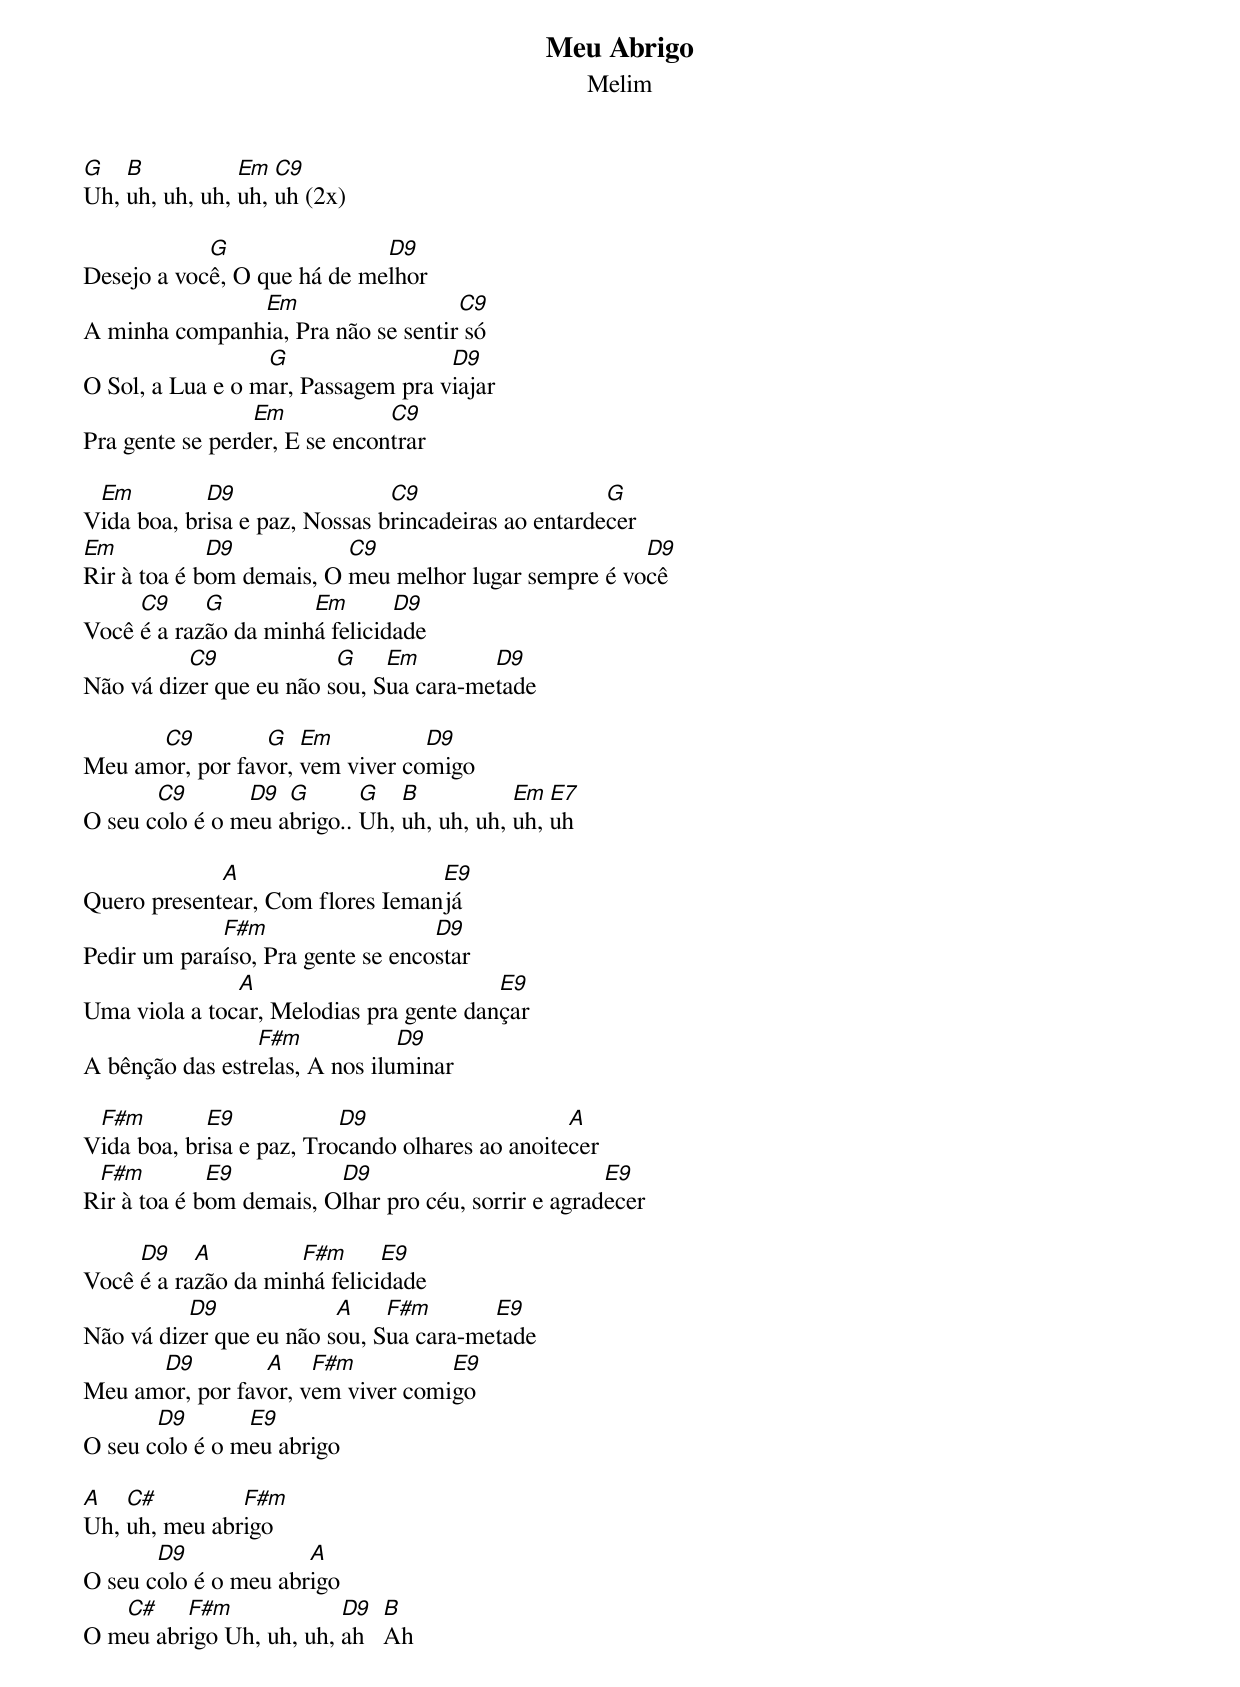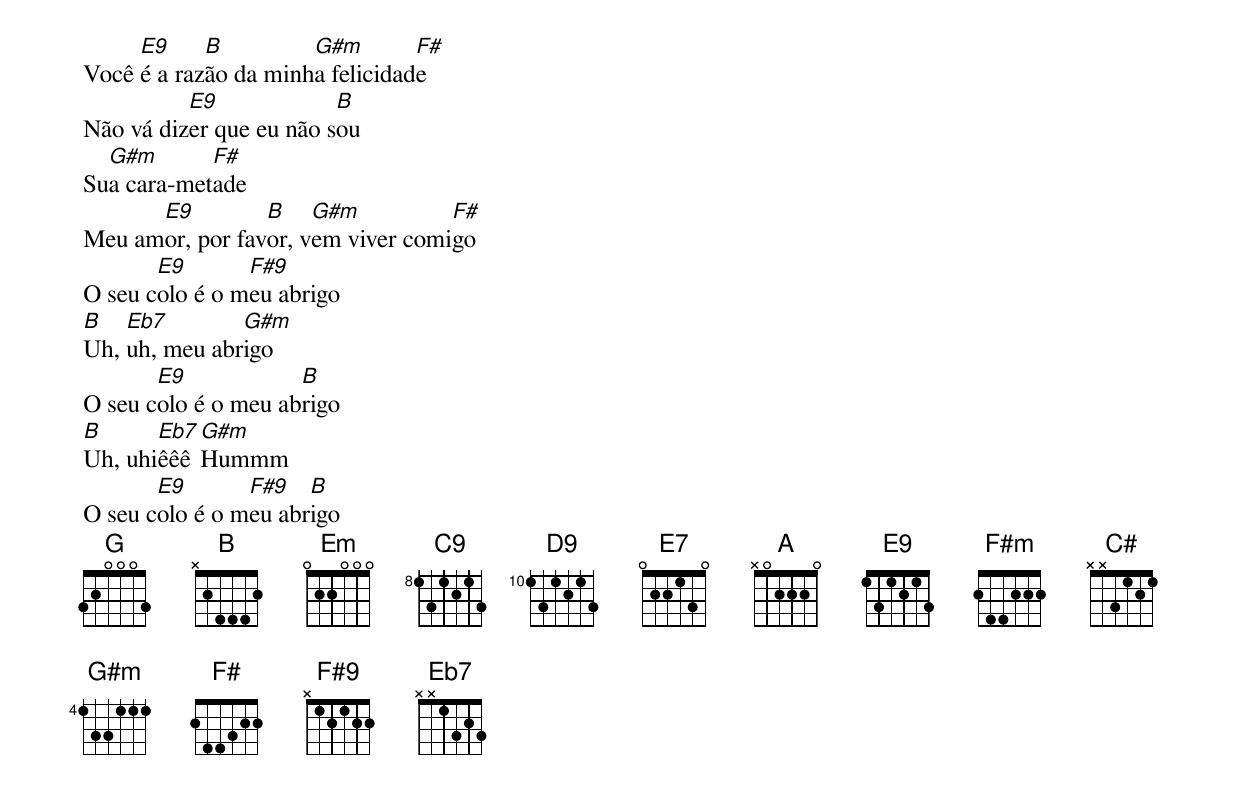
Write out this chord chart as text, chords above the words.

Meu Abrigo
Melim

G   B           Em  C9
Uh, uh, uh, uh, uh, uh (2x)

            G                D9
Desejo a você, O que há de melhor
               Em                   C9
A minha companhia, Pra não se sentir só
                  G                 D9
O Sol, a Lua e o mar, Passagem pra viajar
                 Em            C9
Pra gente se perder, E se encontrar

 Em         D9                 C9                    G
Vida boa, brisa e paz, Nossas brincadeiras ao entardecer
Em           D9           C9                          D9
Rir à toa é bom demais, O meu melhor lugar sempre é você
     C9     G         Em       D9
Você é a razão da minhá felicidade
          C9             G    Em        D9
Não vá dizer que eu não sou, Sua cara-metade

      C9         G   Em          D9
Meu amor, por favor, vem viver comigo
       C9       D9  G       G   B           Em  E7
O seu colo é o meu abrigo.. Uh, uh, uh, uh, uh, uh

             A                    E9
Quero presentear, Com flores Iemanjá
             F#m                   D9
Pedir um paraíso, Pra gente se encostar
               A                         E9
Uma viola a tocar, Melodias pra gente dançar
                 F#m            D9
A bênção das estrelas, A nos iluminar

 F#m        E9            D9                     A
Vida boa, brisa e paz, Trocando olhares ao anoitecer
 F#m         E9          D9                          E9
Rir à toa é bom demais, Olhar pro céu, sorrir e agradecer

     D9    A         F#m      E9
Você é a razão da minhá felicidade
          D9             A    F#m       E9
Não vá dizer que eu não sou, Sua cara-metade
      D9         A    F#m          E9
Meu amor, por favor, vem viver comigo
       D9       E9
O seu colo é o meu abrigo

A   C#         F#m
Uh, uh, meu abrigo
       D9             A
O seu colo é o meu abrigo
   C#    F#m             D9   B
O meu abrigo Uh, uh, uh, ah   Ah

     E9     B         G#m        F#
Você é a razão da minha felicidade
          E9             B
Não vá dizer que eu não sou
  G#m       F#
Sua cara-metade
      E9         B    G#m          F#
Meu amor, por favor, vem viver comigo
       E9       F#9
O seu colo é o meu abrigo
B   Eb7        G#m
Uh, uh, meu abrigo
       E9            B
O seu colo é o meu abrigo
B      Eb7 G#m
Uh, uhiêêê Hummm
       E9       F#9   B
O seu colo é o meu abrigo
